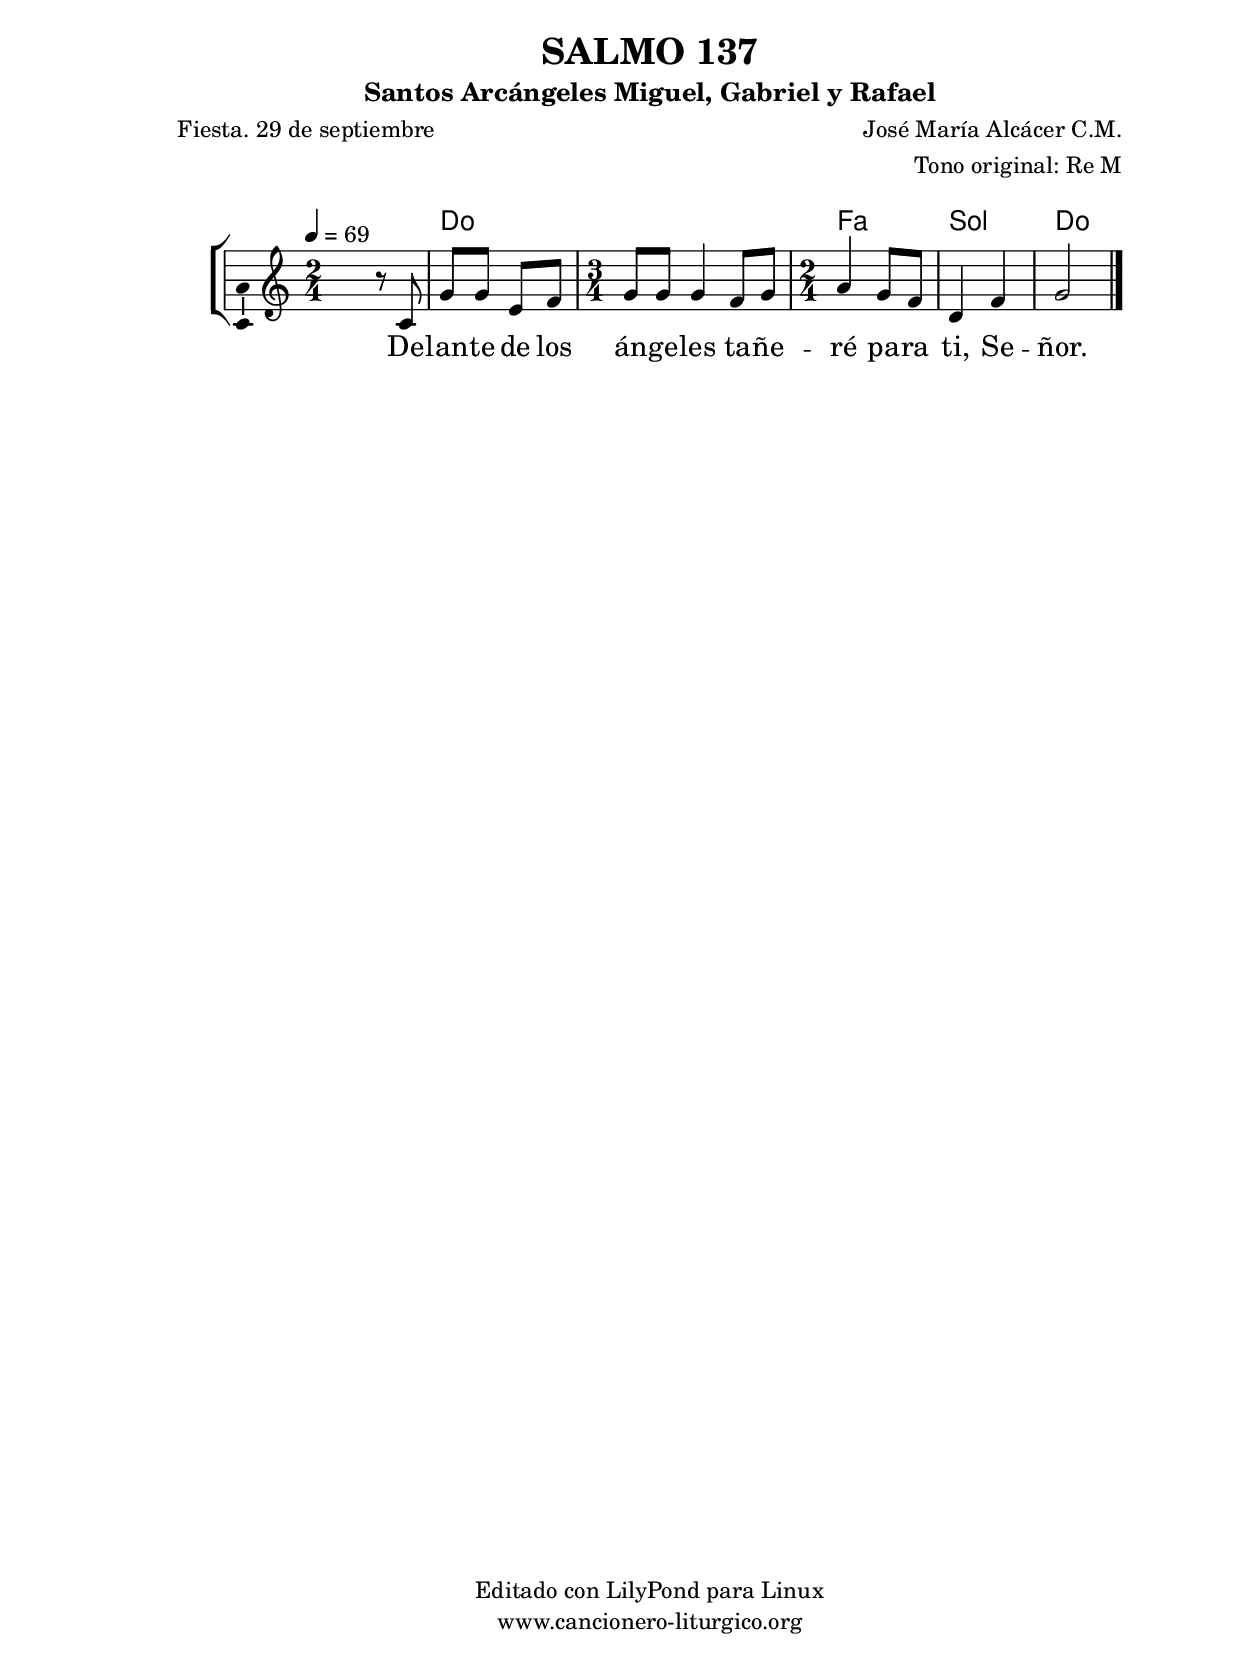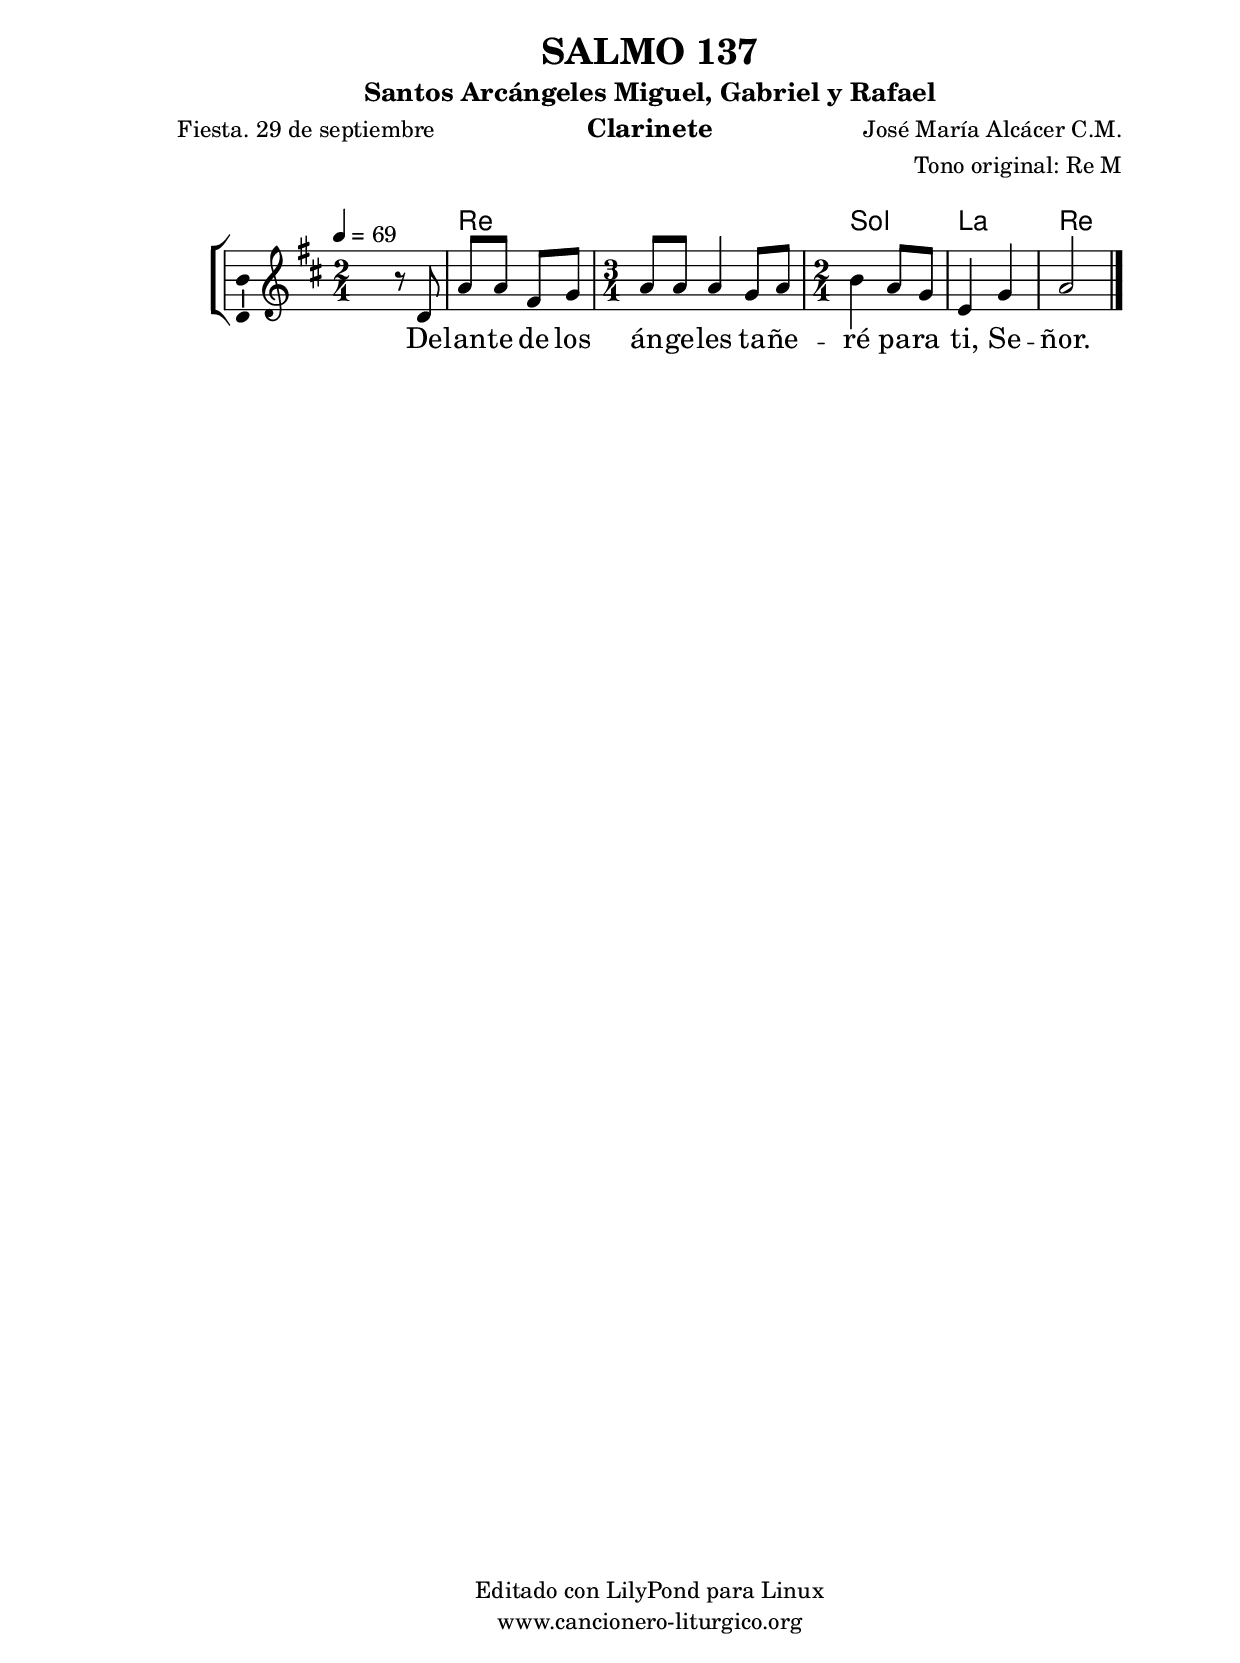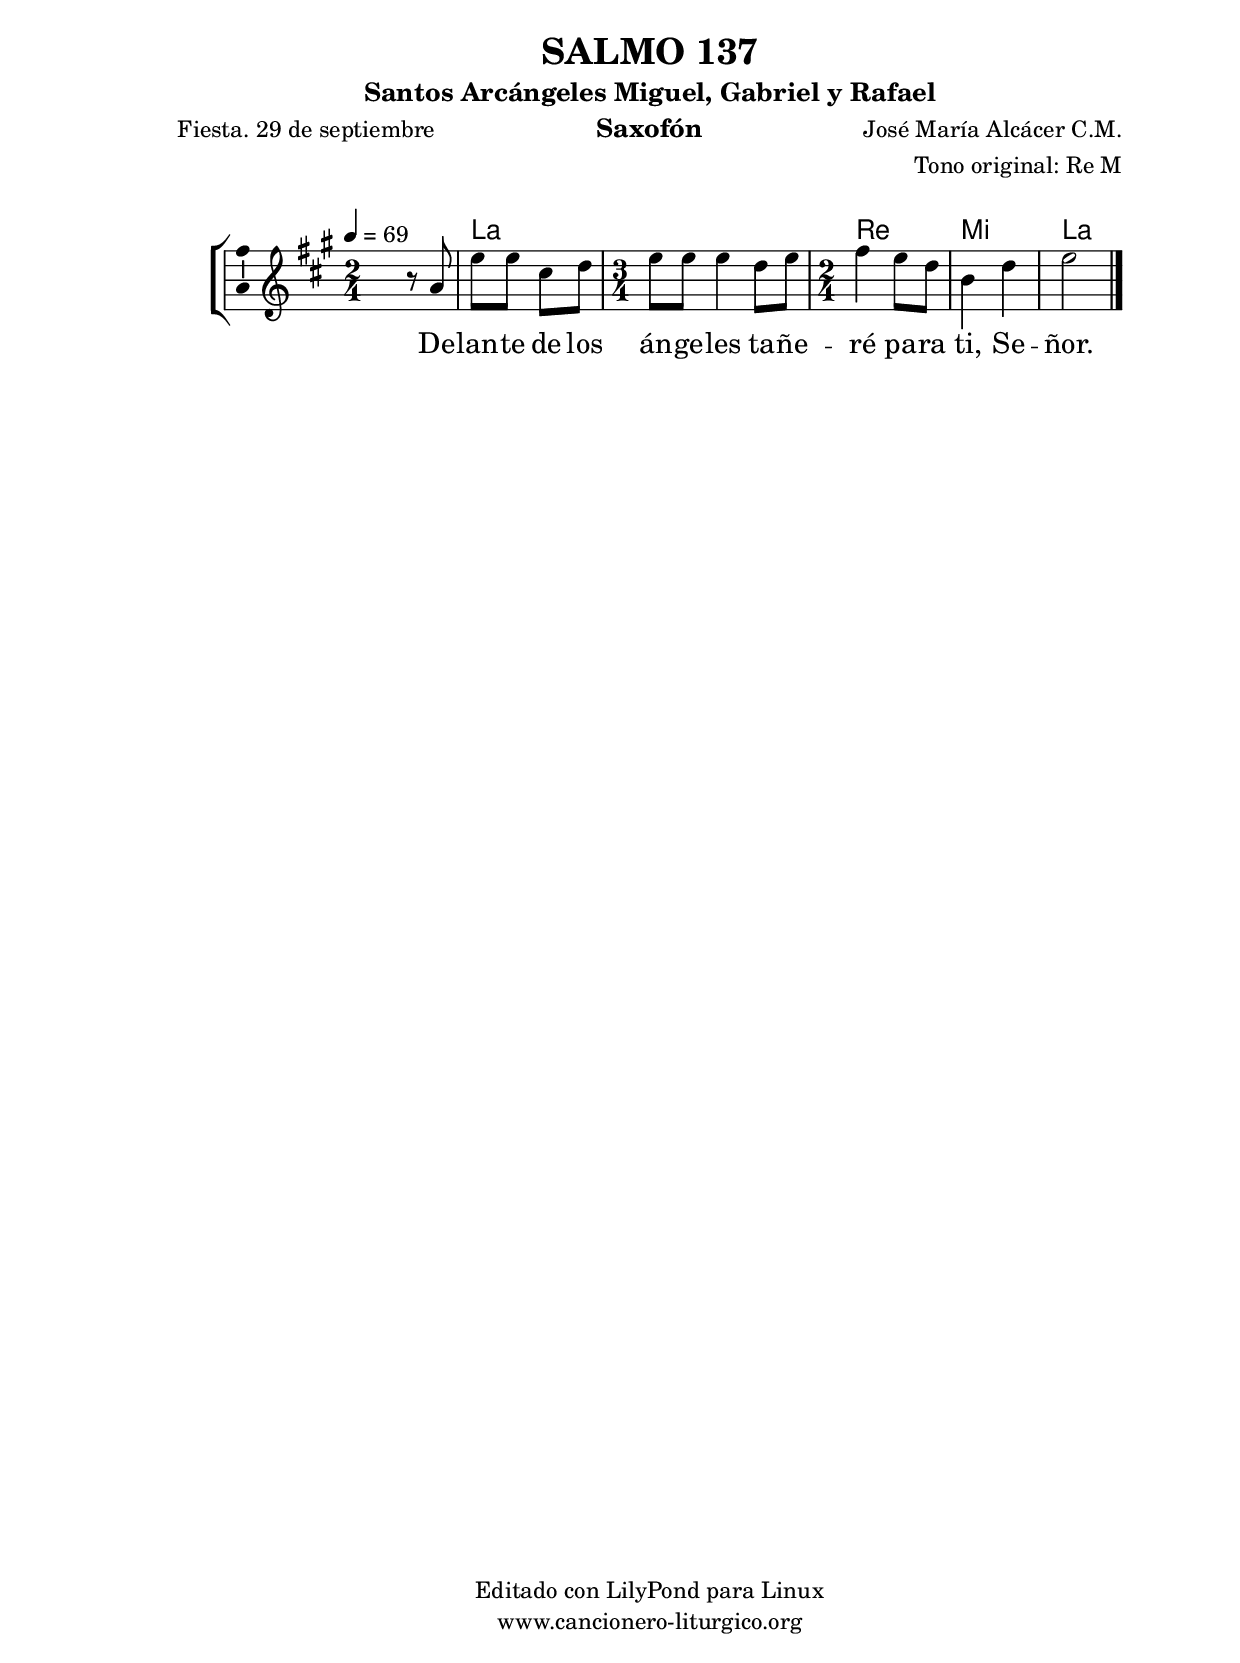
%
%para convertir .midi en .wav:
%timidity filename.midi -Ow -o finename.wav
%
%
%Para convertir de .wav a .mp3:
%lame -h -m j filename.wav
%
%
%para escuchar el midi:
%timidity nombrefichero.midi
%


%versión de lilypond para la que se ha escrito esta partitura:
\version "2.16.0"

	%Tamaño papel
	#(set-default-paper-size "a4")
	%Tamaño partitura
	#(set-global-staff-size 20)
	%No responde al pulsar sobre una nota
	#(ly:set-option 'point-and-click #f)

%parámetros del encabezamiento:
\header {
	title = "SALMO 137"
	subtitle = "Santos Arcángeles Miguel, Gabriel y Rafael"
	composer = "José María Alcácer C.M."
	poet = "Fiesta. 29 de septiembre"
	meter = ""
	arranger = "Tono original: Re M"
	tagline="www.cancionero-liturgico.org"
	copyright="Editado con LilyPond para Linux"
	tiempo = ""
	usos = "Salmo"
	letra = "Delante de los ángeles tañeré para ti, Señor."
	}

%parámetros asociados al papel:
\paper  {
	oddHeaderMarkup = \markup {\fill-line { \on-the-fly #not-first-page \fromproperty #'header:title \on-the-fly #not-first-page \fromproperty #'header:composer }}
	evenHeaderMarkup = \markup {\fill-line { \fromproperty #'header:composer \fromproperty #'header:title }}
	#(set-paper-size "a4")
	print-page-number = ##f
	first-page-number = 1
	print-first-page-number = ##f
%	head-separation = 3.0 \cm
	top-margin = 2.0 \cm
	bottom-margin = 0.5\cm
%%%	bottom-margin = -1.0\cm
	left-margin = 3.0 \cm
	line-width = 16.0 \cm 
	indent = 8\mm
	interscoreline = 2.\mm
	between-system-space = 15\mm
%	para que las partituras no llenen la hoja:
	ragged-bottom = ##t
%	idem para la última hoja:
	ragged-last-bottom = ##f
%	para que las partituras llenen el ancho del papel:
	ragged-last = ##f
	after-title-space = 2.5 \cm
%page-count=1
%system-count=8

	%Flexible Vertical Spacing
%	markup-markup-spacing =
%	#'((basic-distance . 15) (minimum-distance . 15) (padding . 3))
	markup-system-spacing =
	#'((basic-distance . 15) (minimum-distance . 15) (padding . 3))
	system-system-spacing =
	#'((basic-distance . 15) (minimum-distance . 15) (padding . 3))
	score-system-spacing =
	#'((basic-distance . 15) (minimum-distance . 15) (padding . 5))
%	top-system-spacing = % header
%	#'((basic-distance . 8) (minimum-distance . 0) (padding . 3))
%	top-markup-spacing =
%	#'((basic-distance . 20) (minimum-distance . 20) (padding . 3))
	last-bottom-spacing = % footer
	#'((basic-distance . 5) (minimum-distance . 5) (padding . 3))
%	score-markup-spacing =
%	#'((basic-distance . 16) (minimum-distance . 13) (padding . 3))

	}


%parámetros que afectan a toda la partitura:
global =  {
	%clave de sol (G):
	\clef G
	%armadura:
	\transpose  d c
	\key d \major
	\tempo 4=69
	\set Score.tempoHideNote = ##f
	}


acordes = {
	\italianChords
	\chordmode {
	\transpose  d c
{
s2 d2 d2. g2 a d
	}
	}
}


melodia = 
	\transpose  d c
{
	\relative c'{
	\time 2/4

s4 r8 d8
a'8 a fis g
\time 3/4
a8 a a4 g8 a
\time 2/4
b4 a8 g
e4 g
a2

	\bar "|."
	}
	}


texto = \lyricmode {
De -- lan -- te de los án -- ge -- les
ta -- ñe -- ré pa -- ra ti, Se -- ñor.
	}


acordesStaff = \context ChordNames = acordesStaff <<
	\set chordChanges = ##t
	\acordes
	>>


vozStaff = \context Voice = vozStaff
\with {\consists "Ambitus_engraver"}
<<
%	\set Staff.instrumentName = ""
%	\set Staff.shortInstrumentName = ""
%	\set Staff.midiInstrument = #"clarinet"
%	\set Staff.midiInstrument = #"cello"
%	\set Staff.midiInstrument = #"flute"
	\set Staff.midiInstrument = #"electric guitar (jazz)"
%	\set Staff.midiInstrument = #"english horn"
%	\set Staff.midiInstrument = #"violin"
%	\set Staff.midiInstrument = #"glockenspiel"
	\set Staff.midiMinimumVolume = #0.7
	\set Staff.midiMaximumVolume = #0.9
	\global
	\melodia
	>>


textoStaff = \context Lyrics = textoStaff <<
	\lyricsto vozStaff \texto
	>>

\book {
	\score {
		\context ChoirStaff {
			\override StaffGroup.SystemStartBracket #'collapse-height = #1
			\override Score.SystemStartBar #'collapse-height = #1
			<<
			\acordesStaff
			\vozStaff
			\textoStaff
			>>
			}
		\layout {
	    		\context {
				\Lyrics
				\override LyricText #'font-size = #2
				}
	   		 \context {
				\Score
				%fontSize = #3
				\override StaffSymbol #'staff-space = #(magstep +3)
				%\override Beam #'thickness = #0.55
				%\override SpacingSpanner #'spacing-increment = #1.0
				%\override Slur #'height-limit = #1.5
				}
			}
		}
	\score {
		\unfoldRepeats
		\context ChoirStaff {
			<<
			\acordesStaff
			\vozStaff
			>>
			}
		\midi {
	  		\context {
	  			\Score
				tempoWholesPerMinute = #(ly:make-moment 70 4)
				}
			}
		}
	}

%Partitura para clarinete
#(define output-suffix "C")
\book {
	\header{
		instrument = "Clarinete"
		}
	\score {
		\context ChoirStaff {
			\override StaffGroup.SystemStartBracket #'collapse-height = #1
			\override Score.SystemStartBar #'collapse-height = #1
\transpose c d
			<<
			\acordesStaff
			\vozStaff
			\textoStaff
			>>
			}
		\layout {
	    		\context {
				\Lyrics
				\override LyricText #'font-size = #2
				}
	   		 \context {
				\Score
				%fontSize = #3
				\override StaffSymbol #'staff-space = #(magstep +3)
				%\override Beam #'thickness = #0.55
				%\override SpacingSpanner #'spacing-increment = #1.0
				%\override Slur #'height-limit = #1.5
				}
			}
		}
	}

%Partitura para saxofón
#(define output-suffix "S")
\book {
	\header{
		instrument = "Saxofón"
		}
	\score {
		\context ChoirStaff {
			\override StaffGroup.SystemStartBracket #'collapse-height = #1
			\override Score.SystemStartBar #'collapse-height = #1
\transpose c a
			<<
			\acordesStaff
			\vozStaff
			\textoStaff
			>>
			}
		\layout {
	    		\context {
				\Lyrics
				\override LyricText #'font-size = #2
				}
	   		 \context {
				\Score
				%fontSize = #3
				\override StaffSymbol #'staff-space = #(magstep +3)
				%\override Beam #'thickness = #0.55
				%\override SpacingSpanner #'spacing-increment = #1.0
				%\override Slur #'height-limit = #1.5
				}
			}
		}
	}

